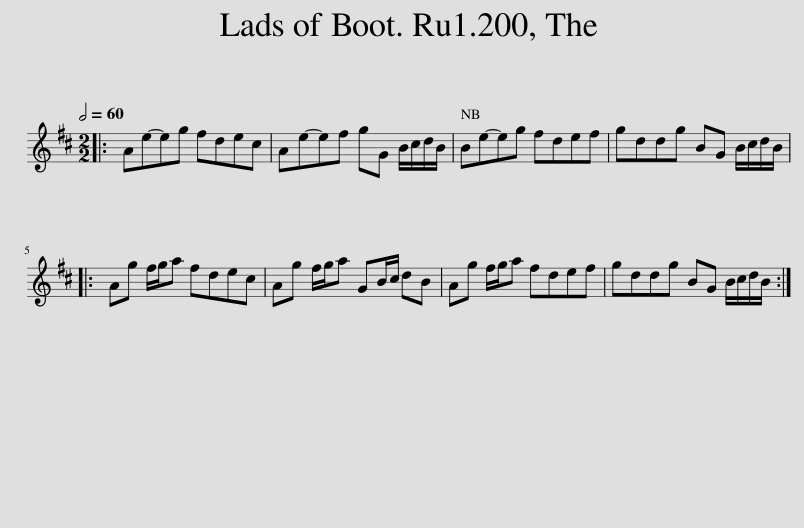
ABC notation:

X:1
L:1/8
Q:1/2=60
M:2/2
I:linebreak $
K:D
V:1 treble
V:1
|: Ae-eg fdec | Ae-ef gG B/c/d/B/ | Be-eg fdef | gddg BG B/c/d/B/ |:$ Ag f/g/a fdec | %5
 Ag f/g/a GB/c/ dB | Ag f/g/a fdef | gddg BG B/c/d/B/ :| %8
